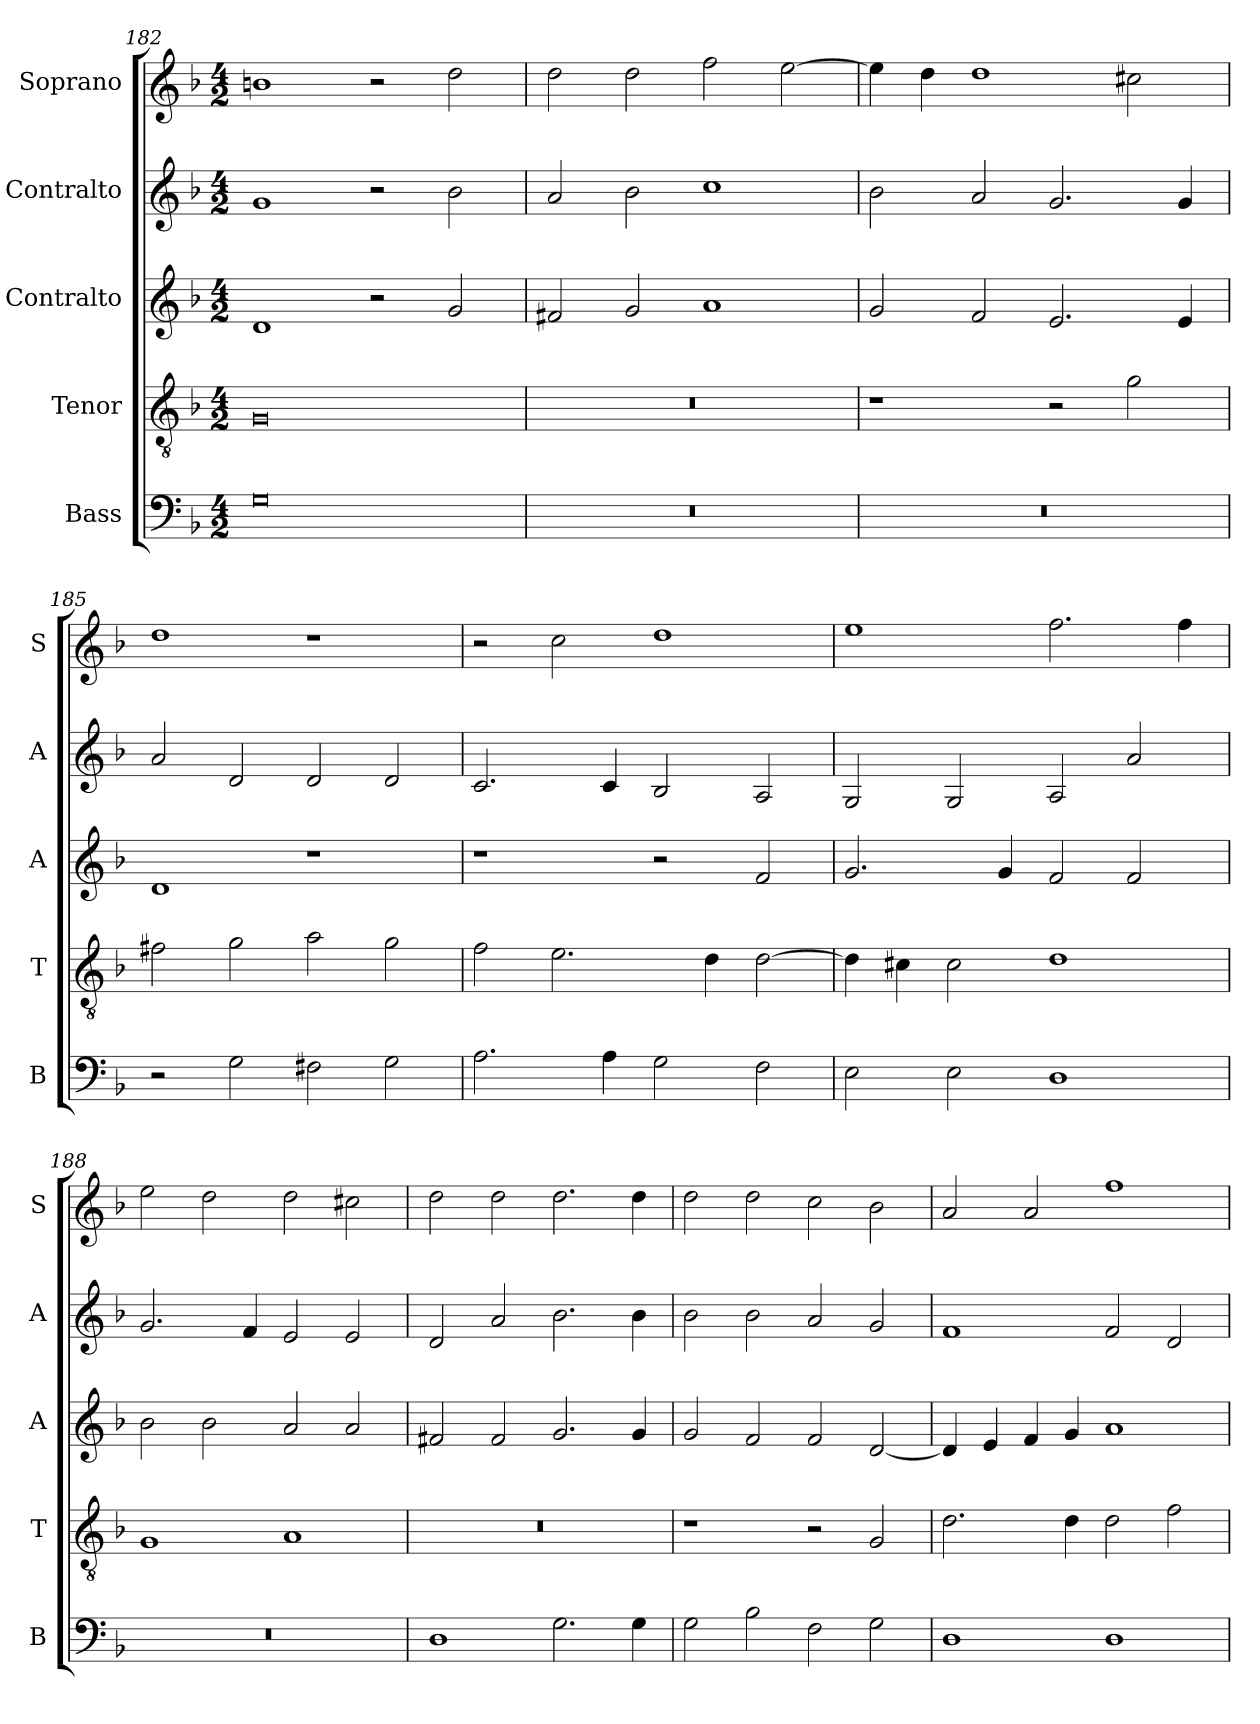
**kern	**kern	**kern	**kern	**kern
*part5	*part4	*part3	*part2	*part1
*staff5	*staff4	*staff3	*staff2	*staff1
*I"Bass	*I"Tenor	*I"Contralto	*I"Contralto	*I"Soprano
*I'B	*I'T	*I'A	*I'A	*I'S
*clefF4	*clefGv2	*clefG2	*clefG2	*clefG2
*k[b-]	*k[b-]	*k[b-]	*k[b-]	*k[b-]
*G:dor	*G:dor	*G:dor	*G:dor	*G:dor
*M4/2	*M4/2	*M4/2	*M4/2	*M4/2
=182	=182	=182	=182	=182
0G	0G	1d	1g	1bn
.	.	2r	2r	2r
.	.	2g	2b-	2dd
=183	=183	=183	=183	=183
0r	0r	2f#X	2a	2dd
.	.	2g	2b-	2dd
.	.	1a	1cc	2ff
.	.	.	.	[2ee
=184	=184	=184	=184	=184
0r	1r	2g	2b-	4ee]
.	.	.	.	4dd
.	.	2f	2a	1dd
.	2r	2.e	2.g	.
.	2g	.	.	2cc#X
.	.	4e	4g	.
=185	=185	=185	=185	=185
2r	2f#X	1d	2a	1dd
2G	2g	.	2d	.
2F#X	2a	1r	2d	1r
2G	2g	.	2d	.
=186	=186	=186	=186	=186
2.A	2f	1r	2.c	2r
.	2.e	.	.	2cc
4A	.	.	4c	.
2G	.	2r	2B-	1dd
.	4d	.	.	.
2F	[2d	2f	2A	.
=187	=187	=187	=187	=187
2E	4d]	2.g	2G	1ee
.	4c#X	.	.	.
2E	2c#	.	2G	.
.	.	4g	.	.
1D	1d	2f	2A	2.ff
.	.	2f	2a	.
.	.	.	.	4ff
=188	=188	=188	=188	=188
0r	1G	2b-	2.g	2ee
.	.	2b-	.	2dd
.	.	.	4f	.
.	1A	2a	2e	2dd
.	.	2a	2e	2cc#X
=189	=189	=189	=189	=189
1D	0r	2f#X	2d	2dd
.	.	2f#	2a	2dd
2.G	.	2.g	2.b-	2.dd
4G	.	4g	4b-	4dd
=190	=190	=190	=190	=190
2G	1r	2g	2b-	2dd
2B-	.	2f	2b-	2dd
2F	2r	2f	2a	2cc
2G	2G	[2d	2g	2b-
=191	=191	=191	=191	=191
1D	2.d	4d]	1f	2a
.	.	4e	.	.
.	.	4f	.	2a
.	4d	4g	.	.
1D	2d	1a	2f	1ff
.	2f	.	2d	.
=	=	=	=	=
*-	*-	*-	*-	*-
